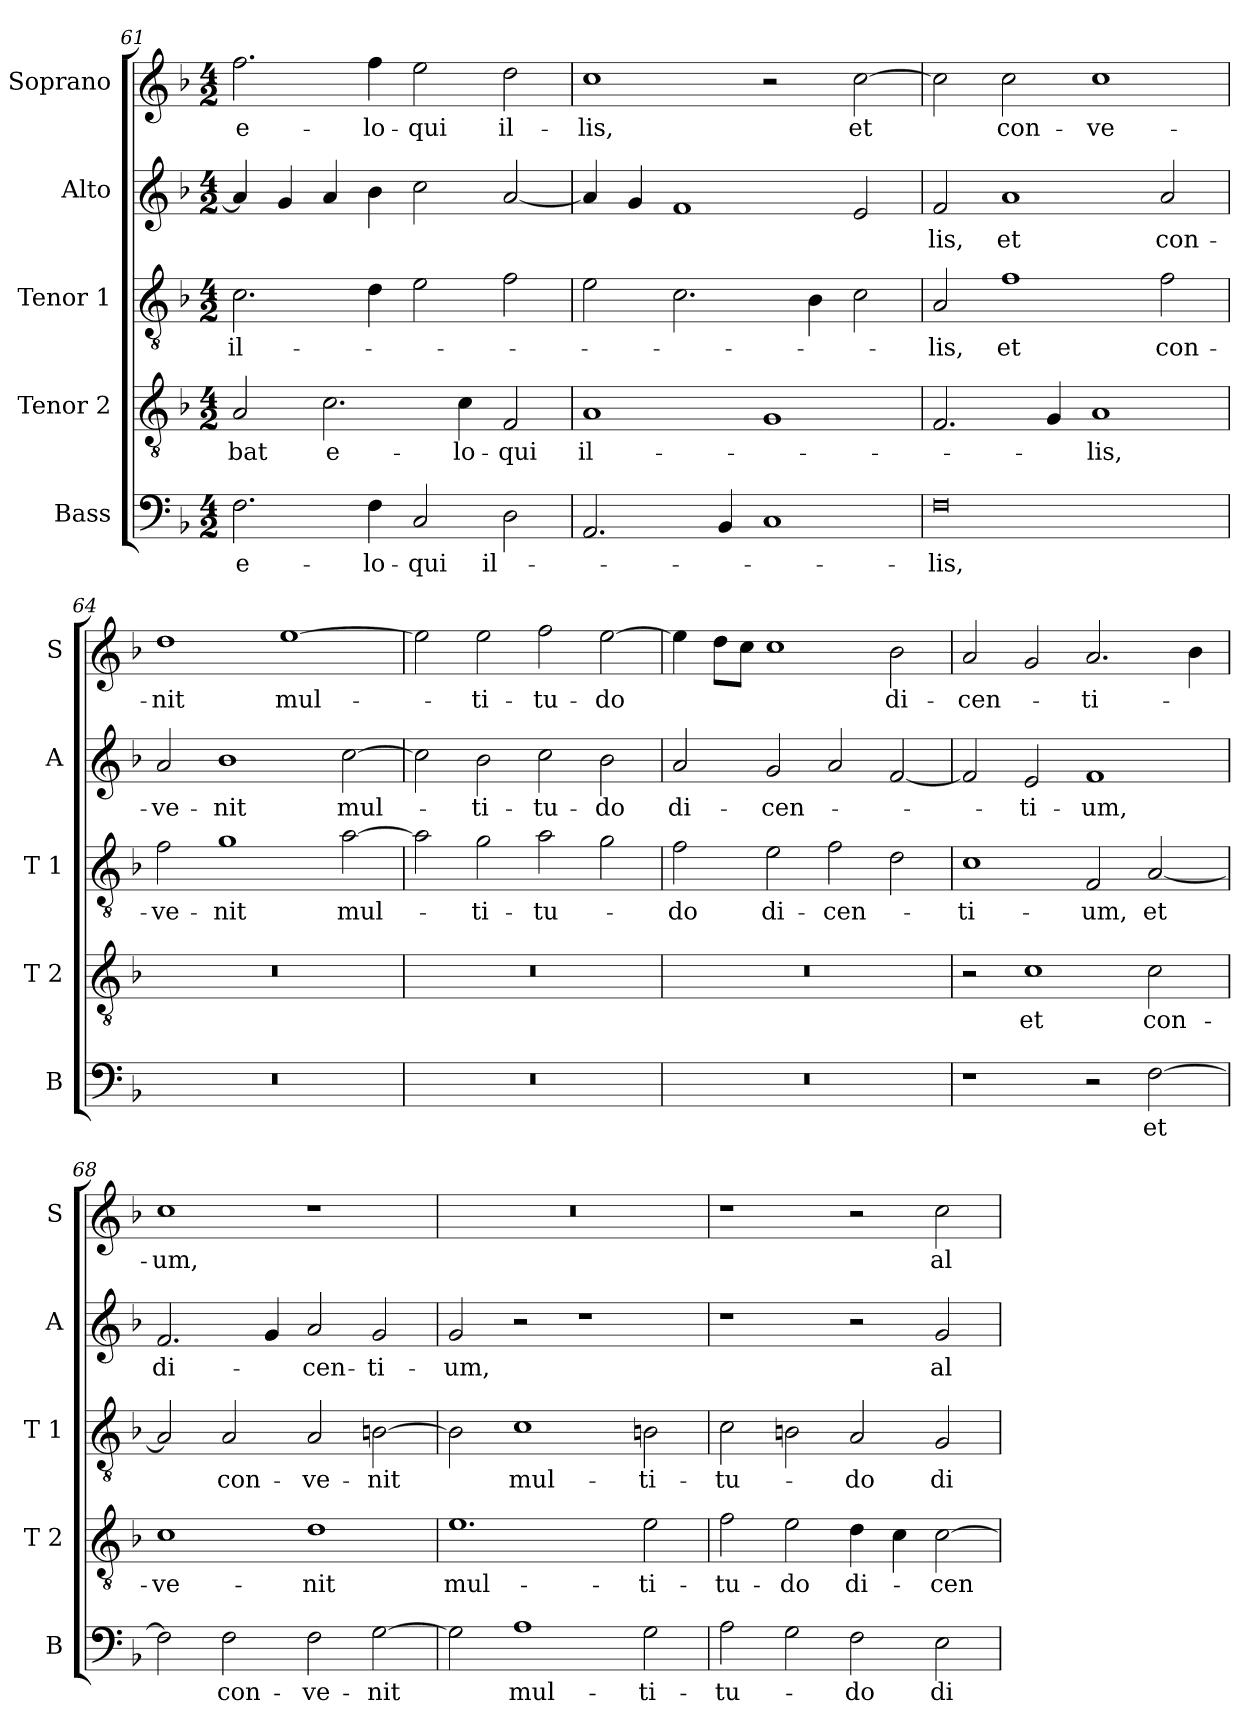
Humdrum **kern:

**kern	**text	**kern	**text	**kern	**text	**kern	**text	**kern	**text
*part5	*part5	*part4	*part4	*part3	*part3	*part2	*part2	*part1	*part1
*staff5	*staff5	*staff4	*staff4	*staff3	*staff3	*staff2	*staff2	*staff1	*staff1
*I"Bass	*	*I"Tenor 2	*	*I"Tenor 1	*	*I"Alto	*	*I"Soprano	*
*I'B	*	*I'T 2	*	*I'T 1	*	*I'A	*	*I'S	*
!!LO:LB:g=z
*clefF4	*	*clefGv2	*	*clefGv2	*	*clefG2	*	*clefG2	*
*k[b-]	*	*k[b-]	*	*k[b-]	*	*k[b-]	*	*k[b-]	*
*F:	*	*F:	*	*F:	*	*F:	*	*F:	*
*M4/2	*	*M4/2	*	*M4/2	*	*M4/2	*	*M4/2	*
=61	=61	=61	=61	=61	=61	=61	=61	=61	=61
!	!LO:LY:b	!	!LO:LY:b	!	!LO:LY:b	!	!	!	!LO:LY:b
2.F\	e-	2A/	-bat	2.c\	il-	4a/]	.	2.ff\	e-
.	.	.	.	.	.	4g/	.	.	.
!	!	!	!LO:LY:b	!	!	!	!	!	!
.	.	2.c\	e-	.	.	4a/	.	.	.
!	!LO:LY:b	!	!	!	!	!	!	!	!LO:LY:b
4F\	-lo-	.	.	4d\	.	4b-\	.	4ff\	-lo-
!	!LO:LY:b	!	!	!	!	!	!	!	!LO:LY:b
2C/	-qui	.	.	2e\	.	2cc\	.	2ee\	-qui
!	!	!	!LO:LY:b	!	!	!	!	!	!
.	.	4c\	-lo-	.	.	.	.	.	.
!	!LO:LY:b	!	!LO:LY:b	!	!	!	!	!	!LO:LY:b
2D\	il-	2F/	-qui	2f\	.	[2a/	.	2dd\	il-
=62	=62	=62	=62	=62	=62	=62	=62	=62	=62
!	!	!	!LO:LY:b	!	!	!	!	!	!LO:LY:b
2.AA/	.	1A	il-	2e\	.	4a/]	.	1cc	-lis,
.	.	.	.	.	.	4g/	.	.	.
.	.	.	.	2.c\	.	1f	.	.	.
4BB-/	.	.	.	.	.	.	.	.	.
1C	.	1G	.	.	.	.	.	2r	.
.	.	.	.	4B-\	.	.	.	.	.
!	!	!	!	!	!	!	!	!	!LO:LY:b
.	.	.	.	2c\	.	2e/	.	[2cc\	et
=63	=63	=63	=63	=63	=63	=63	=63	=63	=63
!	!LO:LY:b	!	!	!	!LO:LY:b	!	!LO:LY:b	!	!
0F	-lis,	2.F/	.	2A/	-lis,	2f/	-lis,	2cc\]	.
!	!	!	!	!	!LO:LY:b	!	!LO:LY:b	!	!LO:LY:b
.	.	.	.	1f	et	1a	et	2cc\	con-
.	.	4G/	.	.	.	.	.	.	.
!	!	!	!LO:LY:b	!	!	!	!	!	!LO:LY:b
.	.	1A	-lis,	.	.	.	.	1cc	-ve-
!	!	!	!	!	!LO:LY:b	!	!LO:LY:b	!	!
.	.	.	.	2f\	con-	2a/	con-	.	.
=64	=64	=64	=64	=64	=64	=64	=64	=64	=64
!	!	!	!	!	!LO:LY:b	!	!LO:LY:b	!	!LO:LY:b
0r	.	0r	.	2f\	-ve-	2a/	-ve-	1dd	-nit
!	!	!	!	!	!LO:LY:b	!	!LO:LY:b	!	!
.	.	.	.	1g	-nit	1b-	-nit	.	.
!	!	!	!	!	!	!	!	!	!LO:LY:b
.	.	.	.	.	.	.	.	[1ee	mul-
!	!	!	!	!	!LO:LY:b	!	!LO:LY:b	!	!
.	.	.	.	[2a\	mul-	[2cc\	mul-	.	.
=65	=65	=65	=65	=65	=65	=65	=65	=65	=65
0r	.	0r	.	2a\]	.	2cc\]	.	2ee\]	.
!	!	!	!	!	!LO:LY:b	!	!LO:LY:b	!	!LO:LY:b
.	.	.	.	2g\	-ti-	2b-\	-ti-	2ee\	-ti-
!	!	!	!	!	!LO:LY:b	!	!LO:LY:b	!	!LO:LY:b
.	.	.	.	2a\	-tu-	2cc\	-tu-	2ff\	-tu-
!	!	!	!	!	!	!	!LO:LY:b	!	!LO:LY:b
.	.	.	.	2g\	.	2b-\	-do	[2ee\	-do
=66	=66	=66	=66	=66	=66	=66	=66	=66	=66
!	!	!	!	!	!LO:LY:b	!	!LO:LY:b	!	!
0r	.	0r	.	2f\	-do	2a/	di-	4ee\]	.
.	.	.	.	.	.	.	.	8dd\L	.
.	.	.	.	.	.	.	.	8cc\J	.
!	!	!	!	!	!LO:LY:b	!	!LO:LY:b	!	!
.	.	.	.	2e\	di-	2g/	-cen-	1cc	.
!	!	!	!	!	!LO:LY:b	!	!	!	!
.	.	.	.	2f\	-cen-	2a/	.	.	.
!	!	!	!	!	!	!	!	!	!LO:LY:b
.	.	.	.	2d\	.	[2f/	.	2b-\	di-
!!LO:LB:g=z
=67	=67	=67	=67	=67	=67	=67	=67	=67	=67
!	!	!	!	!	!LO:LY:b	!	!	!	!LO:LY:b
1r	.	2r	.	1c	-ti-	2f/]	.	2a/	-cen-
!	!	!	!LO:LY:b	!	!	!	!LO:LY:b	!	!
.	.	1c	et	.	.	2e/	-ti-	2g/	.
!	!	!	!	!	!LO:LY:b	!	!LO:LY:b	!	!LO:LY:b
2r	.	.	.	2F/	-um,	1f	-um,	2.a/	-ti-
!	!LO:LY:b	!	!LO:LY:b	!	!LO:LY:b	!	!	!	!
[2F\	et	2c\	con-	[2A/	et	.	.	.	.
.	.	.	.	.	.	.	.	4b-\	.
=68	=68	=68	=68	=68	=68	=68	=68	=68	=68
!	!	!	!LO:LY:b	!	!	!	!LO:LY:b	!	!LO:LY:b
2F\]	.	1c	-ve-	2A/]	.	2.f/	di-	1cc	-um,
!	!LO:LY:b	!	!	!	!LO:LY:b	!	!	!	!
2F\	con-	.	.	2A/	con-	.	.	.	.
.	.	.	.	.	.	4g/	.	.	.
!	!LO:LY:b	!	!LO:LY:b	!	!LO:LY:b	!	!LO:LY:b	!	!
2F\	-ve-	1d	-nit	2A/	-ve-	2a/	-cen-	1r	.
!	!LO:LY:b	!	!	!	!LO:LY:b	!	!LO:LY:b	!	!
[2G\	-nit	.	.	[2Bn\	-nit	2g/	-ti-	.	.
=69	=69	=69	=69	=69	=69	=69	=69	=69	=69
!	!	!	!LO:LY:b	!	!	!	!LO:LY:b	!	!
2G\]	.	1.e	mul-	2B\]	.	2g/	-um,	0r	.
!	!LO:LY:b	!	!	!	!LO:LY:b	!	!	!	!
1A	mul-	.	.	1c	mul-	2r	.	.	.
.	.	.	.	.	.	1r	.	.	.
!	!LO:LY:b	!	!LO:LY:b	!	!LO:LY:b	!	!	!	!
2G\	-ti-	2e\	-ti-	2Bn\	-ti-	.	.	.	.
=70	=70	=70	=70	=70	=70	=70	=70	=70	=70
!	!LO:LY:b	!	!LO:LY:b	!	!LO:LY:b	!	!	!	!
2A\	-tu-	2f\	-tu-	2c\	-tu-	1r	.	1r	.
!	!	!	!LO:LY:b	!	!	!	!	!	!
2G\	.	2e\	-do	2Bn\	.	.	.	.	.
!	!LO:LY:b	!	!LO:LY:b	!	!LO:LY:b	!	!	!	!
2F\	-do	4d\	di-	2A/	-do	2r	.	2r	.
.	.	4c\	.	.	.	.	.	.	.
!	!LO:LY:b	!	!LO:LY:b	!	!LO:LY:b	!	!LO:LY:b	!	!LO:LY:b
2E\	di-	[2c\	-cen-	2G/	di-	2g/	al-	2cc\	al-
=	=	=	=	=	=	=	=	=	=
*-	*-	*-	*-	*-	*-	*-	*-	*-	*-
